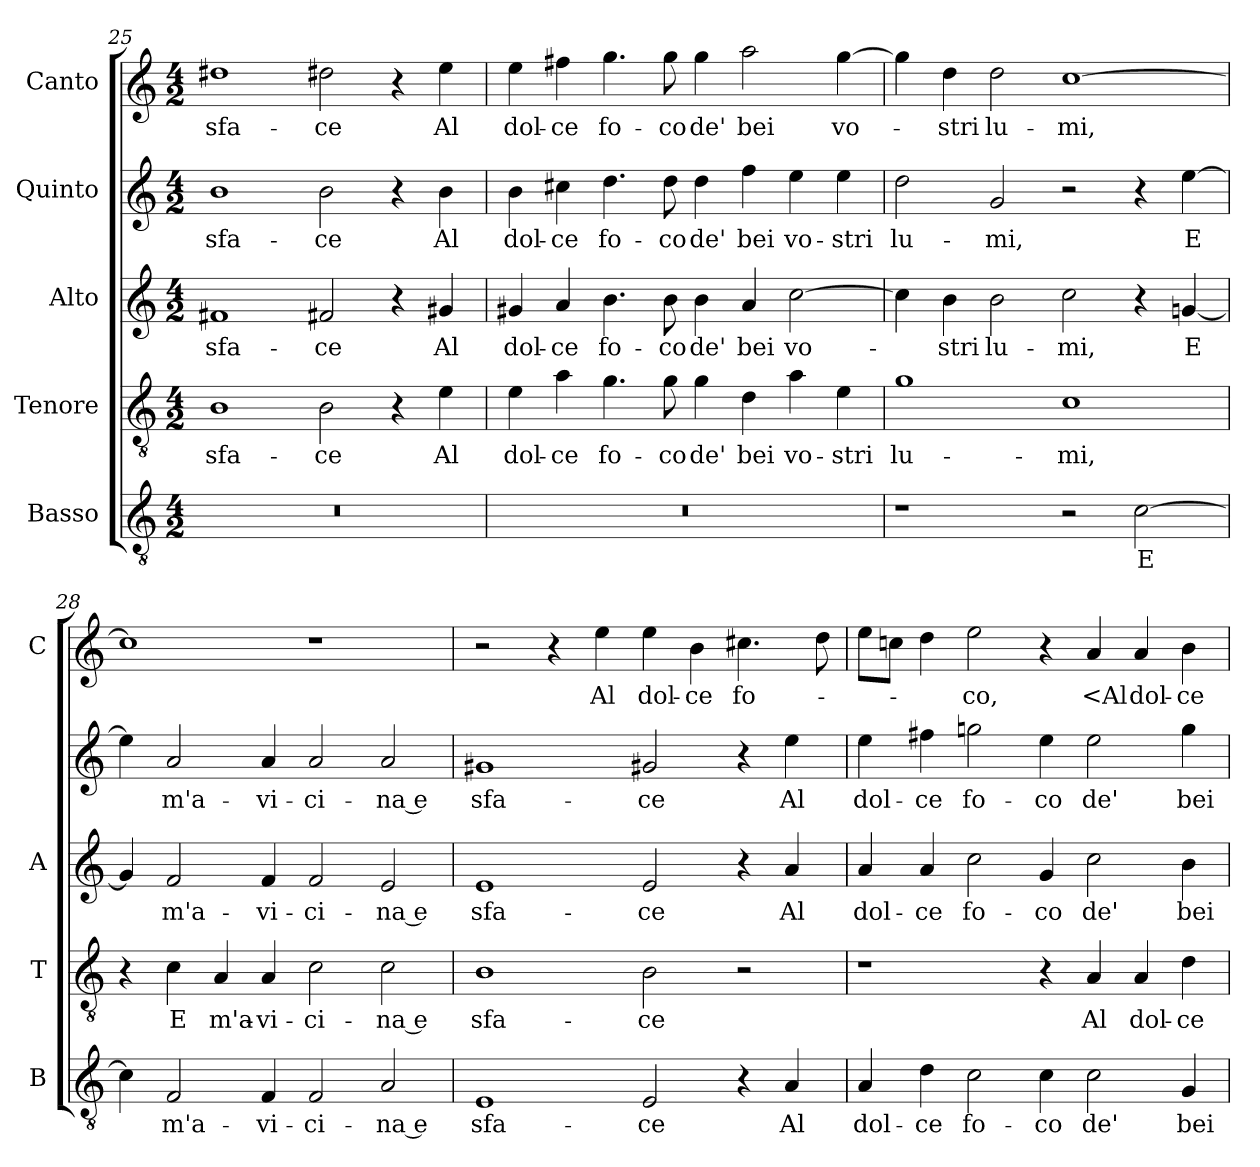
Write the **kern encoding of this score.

**kern	**text	**kern	**text	**kern	**text	**kern	**text	**kern	**text
*part5	*part5	*part4	*part4	*part3	*part3	*part2	*part2	*part1	*part1
*staff5	*staff5	*staff4	*staff4	*staff3	*staff3	*staff2	*staff2	*staff1	*staff1
*I"Basso	*	*I"Tenore	*	*I"Alto	*	*I"Quinto	*	*I"Canto	*
*I'B	*	*I'T	*	*I'A	*	*	*	*I'C	*
*clefGv2	*	*clefGv2	*	*clefG2	*	*clefG2	*	*clefG2	*
*k[]	*	*k[]	*	*k[]	*	*k[]	*	*k[]	*
*C:	*	*C:	*	*C:	*	*C:	*	*C:	*
*M4/2	*	*M4/2	*	*M4/2	*	*M4/2	*	*M4/2	*
=25	=25	=25	=25	=25	=25	=25	=25	=25	=25
0r	.	1B	sfa-	1f#X	sfa-	1b	sfa-	1dd#X	sfa-
.	.	2B	-ce	2f#X	-ce	2b	-ce	2dd#X	-ce
.	.	4r	.	4r	.	4r	.	4r	.
.	.	4e	Al	4g#X	Al	4b	Al	4ee	Al
=26	=26	=26	=26	=26	=26	=26	=26	=26	=26
0r	.	4e	dol-	4g#X	dol-	4b	dol-	4ee	dol-
.	.	4a	-ce	4a	-ce	4cc#X	-ce	4ff#X	-ce
.	.	4.g	fo-	4.b	fo-	4.dd	fo-	4.gg	fo-
.	.	8g	-co	8b	-co	8dd	-co	8gg	-co
.	.	4g	de'	4b	de'	4dd	de'	4gg	de'
.	.	4d	bei	4a	bei	4ff	bei	2aa	bei
.	.	4a	vo-	[2cc	vo-	4ee	vo-	.	.
.	.	4e	-stri	.	.	4ee	-stri	[4gg	vo-
=27	=27	=27	=27	=27	=27	=27	=27	=27	=27
1r	.	1g	lu-	4cc]	.	2dd	lu-	4gg]	.
.	.	.	.	4b	-stri	.	.	4dd	-stri
.	.	.	.	2b	lu-	2g	-mi,	2dd	lu-
2r	.	1c	-mi,	2cc	-mi,	2r	.	[1cc	-mi,
[2c	E	.	.	4r	.	4r	.	.	.
.	.	.	.	[4gn	E	[4ee	E	.	.
=28	=28	=28	=28	=28	=28	=28	=28	=28	=28
4c]	.	4r	.	4g]	.	4ee]	.	1cc]	.
2F	m'a-	4c	E	2f	m'a-	2a	m'a-	.	.
.	.	4A	m'a-	.	.	.	.	.	.
4F	-vi-	4A	-vi-	4f	-vi-	4a	-vi-	.	.
2F	-ci-	2c	-ci-	2f	-ci-	2a	-ci-	1r	.
2A	-na e	2c	-na e	2e	-na e	2a	-na e	.	.
=29	=29	=29	=29	=29	=29	=29	=29	=29	=29
1E	sfa-	1B	sfa-	1e	sfa-	1g#X	sfa-	2r	.
.	.	.	.	.	.	.	.	4r	.
.	.	.	.	.	.	.	.	4ee	Al
2E	-ce	2B	-ce	2e	-ce	2g#X	-ce	4ee	dol-
.	.	.	.	.	.	.	.	4b	-ce
4r	.	2r	.	4r	.	4r	.	4.cc#X	fo-
4A	Al	.	.	4a	Al	4ee	Al	.	.
.	.	.	.	.	.	.	.	8dd	.
=30	=30	=30	=30	=30	=30	=30	=30	=30	=30
4A	dol-	1r	.	4a	dol-	4ee	dol-	8eeL	.
.	.	.	.	.	.	.	.	8ccnJ	.
4d	-ce	.	.	4a	-ce	4ff#X	-ce	4dd	.
2c	fo-	.	.	2cc	fo-	2ggn	fo-	2ee	-co,
4c	-co	4r	.	4g	-co	4ee	-co	4r	.
2c	de'	4A	Al	2cc	de'	2ee	de'	4a	<Al
.	.	4A	dol-	.	.	.	.	4a	dol-
4G	bei	4d	-ce	4b	bei	4gg	bei	4b	-ce
=	=	=	=	=	=	=	=	=	=
*-	*-	*-	*-	*-	*-	*-	*-	*-	*-
